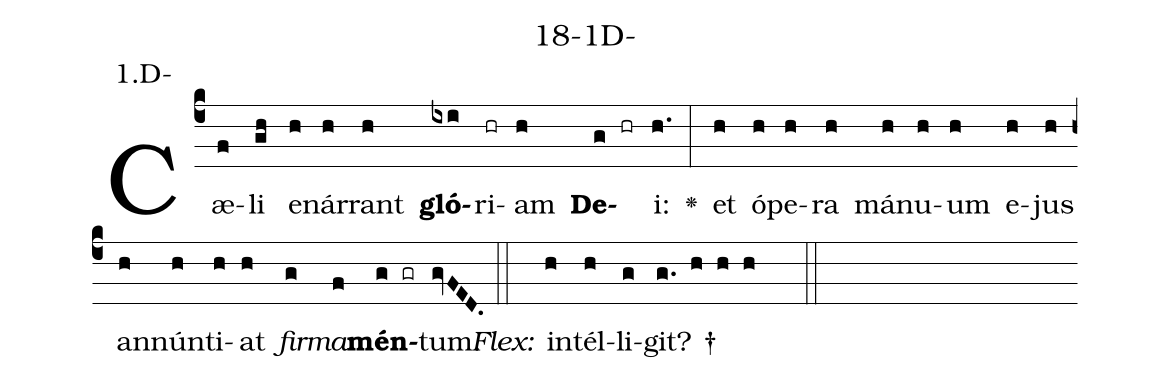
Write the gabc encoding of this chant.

name: 18-1D-;
annotation: 1.D-;
%%
(c4)Cæ(f)li(gh) e(h)nár(h)rant(h) <b>gló</b>(ixi)ri(hr)am(h) <b>De</b>(g hr)i:(h.) <v>\greheightstar</v>(:) et(h) ó(h)pe(h)ra(h) má(h)nu(h)um(h) e(h)jus(h) an(h)nún(h)ti(h)at(h) <i>fir</i>(g)<i>ma</i>(f)<b>mén</b>(g gr)tum.(gvFED.) (::)
<i>Flex:</i>()  in(h)tél(h)li(g)git? †(g. h h h  ::)

%E(h) u(h) o(g) u(f) a(g) e.(gvFED.) (::)
